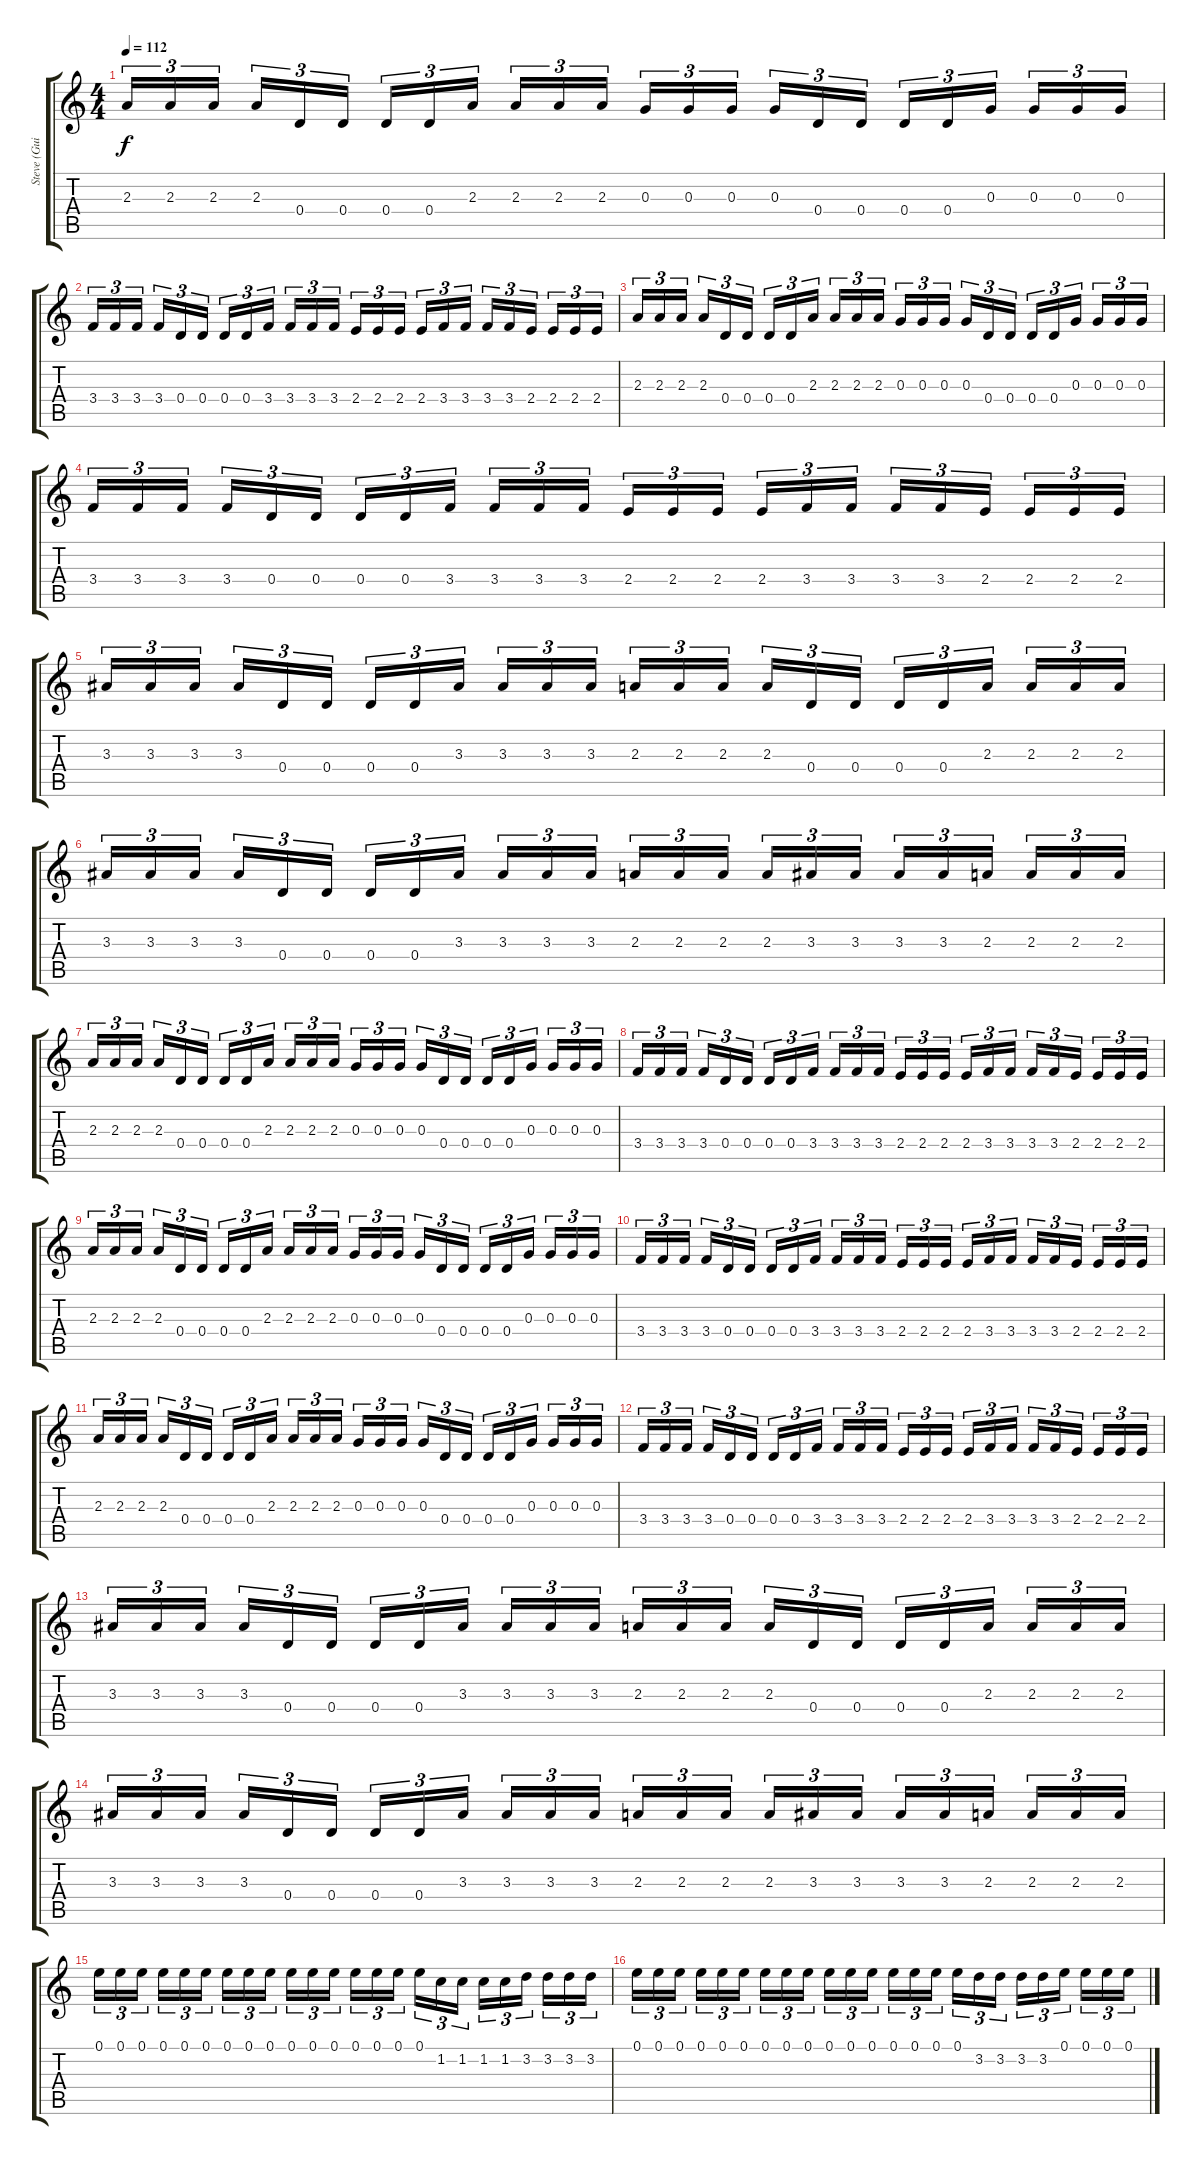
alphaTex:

\track ("Steve (Guitar)" "Steve (Gui") {instrument distortionguitar}
\staff {score tabs}
\tuning (E4 B3 G3 D3 A2 E2) {hide}
\ts (4 4)
\tempo 112
\clef g2
\ks c
2.3.16{tu (3 2) dy f} 2.3.16{tu (3 2)} 2.3.16{tu (3 2)} 2.3.16{tu (3 2)} 0.4.16{tu (3 2)} 0.4.16{tu (3 2)} 0.4.16{tu (3 2)} 0.4.16{tu (3 2)} 2.3.16{tu (3 2)} 2.3.16{tu (3 2)} 2.3.16{tu (3 2)} 2.3.16{tu (3 2)} 0.3.16{tu (3 2)} 0.3.16{tu (3 2)} 0.3.16{tu (3 2)} 0.3.16{tu (3 2)} 0.4.16{tu (3 2)} 0.4.16{tu (3 2)} 0.4.16{tu (3 2)} 0.4.16{tu (3 2)} 0.3.16{tu (3 2)} 0.3.16{tu (3 2)} 0.3.16{tu (3 2)} 0.3.16{tu (3 2)} |
3.4.16{tu (3 2)} 3.4.16{tu (3 2)} 3.4.16{tu (3 2)} 3.4.16{tu (3 2)} 0.4.16{tu (3 2)} 0.4.16{tu (3 2)} 0.4.16{tu (3 2)} 0.4.16{tu (3 2)} 3.4.16{tu (3 2)} 3.4.16{tu (3 2)} 3.4.16{tu (3 2)} 3.4.16{tu (3 2)} 2.4.16{tu (3 2)} 2.4.16{tu (3 2)} 2.4.16{tu (3 2)} 2.4.16{tu (3 2)} 3.4.16{tu (3 2)} 3.4.16{tu (3 2)} 3.4.16{tu (3 2)} 3.4.16{tu (3 2)} 2.4.16{tu (3 2)} 2.4.16{tu (3 2)} 2.4.16{tu (3 2)} 2.4.16{tu (3 2)} |
2.3.16{tu (3 2)} 2.3.16{tu (3 2)} 2.3.16{tu (3 2)} 2.3.16{tu (3 2)} 0.4.16{tu (3 2)} 0.4.16{tu (3 2)} 0.4.16{tu (3 2)} 0.4.16{tu (3 2)} 2.3.16{tu (3 2)} 2.3.16{tu (3 2)} 2.3.16{tu (3 2)} 2.3.16{tu (3 2)} 0.3.16{tu (3 2)} 0.3.16{tu (3 2)} 0.3.16{tu (3 2)} 0.3.16{tu (3 2)} 0.4.16{tu (3 2)} 0.4.16{tu (3 2)} 0.4.16{tu (3 2)} 0.4.16{tu (3 2)} 0.3.16{tu (3 2)} 0.3.16{tu (3 2)} 0.3.16{tu (3 2)} 0.3.16{tu (3 2)} |
3.4.16{tu (3 2)} 3.4.16{tu (3 2)} 3.4.16{tu (3 2)} 3.4.16{tu (3 2)} 0.4.16{tu (3 2)} 0.4.16{tu (3 2)} 0.4.16{tu (3 2)} 0.4.16{tu (3 2)} 3.4.16{tu (3 2)} 3.4.16{tu (3 2)} 3.4.16{tu (3 2)} 3.4.16{tu (3 2)} 2.4.16{tu (3 2)} 2.4.16{tu (3 2)} 2.4.16{tu (3 2)} 2.4.16{tu (3 2)} 3.4.16{tu (3 2)} 3.4.16{tu (3 2)} 3.4.16{tu (3 2)} 3.4.16{tu (3 2)} 2.4.16{tu (3 2)} 2.4.16{tu (3 2)} 2.4.16{tu (3 2)} 2.4.16{tu (3 2)} |
3.3.16{tu (3 2)} 3.3.16{tu (3 2)} 3.3.16{tu (3 2)} 3.3.16{tu (3 2)} 0.4.16{tu (3 2)} 0.4.16{tu (3 2)} 0.4.16{tu (3 2)} 0.4.16{tu (3 2)} 3.3.16{tu (3 2)} 3.3.16{tu (3 2)} 3.3.16{tu (3 2)} 3.3.16{tu (3 2)} 2.3.16{tu (3 2)} 2.3.16{tu (3 2)} 2.3.16{tu (3 2)} 2.3.16{tu (3 2)} 0.4.16{tu (3 2)} 0.4.16{tu (3 2)} 0.4.16{tu (3 2)} 0.4.16{tu (3 2)} 2.3.16{tu (3 2)} 2.3.16{tu (3 2)} 2.3.16{tu (3 2)} 2.3.16{tu (3 2)} |
3.3.16{tu (3 2)} 3.3.16{tu (3 2)} 3.3.16{tu (3 2)} 3.3.16{tu (3 2)} 0.4.16{tu (3 2)} 0.4.16{tu (3 2)} 0.4.16{tu (3 2)} 0.4.16{tu (3 2)} 3.3.16{tu (3 2)} 3.3.16{tu (3 2)} 3.3.16{tu (3 2)} 3.3.16{tu (3 2)} 2.3.16{tu (3 2)} 2.3.16{tu (3 2)} 2.3.16{tu (3 2)} 2.3.16{tu (3 2)} 3.3.16{tu (3 2)} 3.3.16{tu (3 2)} 3.3.16{tu (3 2)} 3.3.16{tu (3 2)} 2.3.16{tu (3 2)} 2.3.16{tu (3 2)} 2.3.16{tu (3 2)} 2.3.16{tu (3 2)} |
2.3.16{tu (3 2)} 2.3.16{tu (3 2)} 2.3.16{tu (3 2)} 2.3.16{tu (3 2)} 0.4.16{tu (3 2)} 0.4.16{tu (3 2)} 0.4.16{tu (3 2)} 0.4.16{tu (3 2)} 2.3.16{tu (3 2)} 2.3.16{tu (3 2)} 2.3.16{tu (3 2)} 2.3.16{tu (3 2)} 0.3.16{tu (3 2)} 0.3.16{tu (3 2)} 0.3.16{tu (3 2)} 0.3.16{tu (3 2)} 0.4.16{tu (3 2)} 0.4.16{tu (3 2)} 0.4.16{tu (3 2)} 0.4.16{tu (3 2)} 0.3.16{tu (3 2)} 0.3.16{tu (3 2)} 0.3.16{tu (3 2)} 0.3.16{tu (3 2)} |
3.4.16{tu (3 2)} 3.4.16{tu (3 2)} 3.4.16{tu (3 2)} 3.4.16{tu (3 2)} 0.4.16{tu (3 2)} 0.4.16{tu (3 2)} 0.4.16{tu (3 2)} 0.4.16{tu (3 2)} 3.4.16{tu (3 2)} 3.4.16{tu (3 2)} 3.4.16{tu (3 2)} 3.4.16{tu (3 2)} 2.4.16{tu (3 2)} 2.4.16{tu (3 2)} 2.4.16{tu (3 2)} 2.4.16{tu (3 2)} 3.4.16{tu (3 2)} 3.4.16{tu (3 2)} 3.4.16{tu (3 2)} 3.4.16{tu (3 2)} 2.4.16{tu (3 2)} 2.4.16{tu (3 2)} 2.4.16{tu (3 2)} 2.4.16{tu (3 2)} |
2.3.16{tu (3 2)} 2.3.16{tu (3 2)} 2.3.16{tu (3 2)} 2.3.16{tu (3 2)} 0.4.16{tu (3 2)} 0.4.16{tu (3 2)} 0.4.16{tu (3 2)} 0.4.16{tu (3 2)} 2.3.16{tu (3 2)} 2.3.16{tu (3 2)} 2.3.16{tu (3 2)} 2.3.16{tu (3 2)} 0.3.16{tu (3 2)} 0.3.16{tu (3 2)} 0.3.16{tu (3 2)} 0.3.16{tu (3 2)} 0.4.16{tu (3 2)} 0.4.16{tu (3 2)} 0.4.16{tu (3 2)} 0.4.16{tu (3 2)} 0.3.16{tu (3 2)} 0.3.16{tu (3 2)} 0.3.16{tu (3 2)} 0.3.16{tu (3 2)} |
3.4.16{tu (3 2)} 3.4.16{tu (3 2)} 3.4.16{tu (3 2)} 3.4.16{tu (3 2)} 0.4.16{tu (3 2)} 0.4.16{tu (3 2)} 0.4.16{tu (3 2)} 0.4.16{tu (3 2)} 3.4.16{tu (3 2)} 3.4.16{tu (3 2)} 3.4.16{tu (3 2)} 3.4.16{tu (3 2)} 2.4.16{tu (3 2)} 2.4.16{tu (3 2)} 2.4.16{tu (3 2)} 2.4.16{tu (3 2)} 3.4.16{tu (3 2)} 3.4.16{tu (3 2)} 3.4.16{tu (3 2)} 3.4.16{tu (3 2)} 2.4.16{tu (3 2)} 2.4.16{tu (3 2)} 2.4.16{tu (3 2)} 2.4.16{tu (3 2)} |
2.3.16{tu (3 2)} 2.3.16{tu (3 2)} 2.3.16{tu (3 2)} 2.3.16{tu (3 2)} 0.4.16{tu (3 2)} 0.4.16{tu (3 2)} 0.4.16{tu (3 2)} 0.4.16{tu (3 2)} 2.3.16{tu (3 2)} 2.3.16{tu (3 2)} 2.3.16{tu (3 2)} 2.3.16{tu (3 2)} 0.3.16{tu (3 2)} 0.3.16{tu (3 2)} 0.3.16{tu (3 2)} 0.3.16{tu (3 2)} 0.4.16{tu (3 2)} 0.4.16{tu (3 2)} 0.4.16{tu (3 2)} 0.4.16{tu (3 2)} 0.3.16{tu (3 2)} 0.3.16{tu (3 2)} 0.3.16{tu (3 2)} 0.3.16{tu (3 2)} |
3.4.16{tu (3 2)} 3.4.16{tu (3 2)} 3.4.16{tu (3 2)} 3.4.16{tu (3 2)} 0.4.16{tu (3 2)} 0.4.16{tu (3 2)} 0.4.16{tu (3 2)} 0.4.16{tu (3 2)} 3.4.16{tu (3 2)} 3.4.16{tu (3 2)} 3.4.16{tu (3 2)} 3.4.16{tu (3 2)} 2.4.16{tu (3 2)} 2.4.16{tu (3 2)} 2.4.16{tu (3 2)} 2.4.16{tu (3 2)} 3.4.16{tu (3 2)} 3.4.16{tu (3 2)} 3.4.16{tu (3 2)} 3.4.16{tu (3 2)} 2.4.16{tu (3 2)} 2.4.16{tu (3 2)} 2.4.16{tu (3 2)} 2.4.16{tu (3 2)} |
3.3.16{tu (3 2)} 3.3.16{tu (3 2)} 3.3.16{tu (3 2)} 3.3.16{tu (3 2)} 0.4.16{tu (3 2)} 0.4.16{tu (3 2)} 0.4.16{tu (3 2)} 0.4.16{tu (3 2)} 3.3.16{tu (3 2)} 3.3.16{tu (3 2)} 3.3.16{tu (3 2)} 3.3.16{tu (3 2)} 2.3.16{tu (3 2)} 2.3.16{tu (3 2)} 2.3.16{tu (3 2)} 2.3.16{tu (3 2)} 0.4.16{tu (3 2)} 0.4.16{tu (3 2)} 0.4.16{tu (3 2)} 0.4.16{tu (3 2)} 2.3.16{tu (3 2)} 2.3.16{tu (3 2)} 2.3.16{tu (3 2)} 2.3.16{tu (3 2)} |
3.3.16{tu (3 2)} 3.3.16{tu (3 2)} 3.3.16{tu (3 2)} 3.3.16{tu (3 2)} 0.4.16{tu (3 2)} 0.4.16{tu (3 2)} 0.4.16{tu (3 2)} 0.4.16{tu (3 2)} 3.3.16{tu (3 2)} 3.3.16{tu (3 2)} 3.3.16{tu (3 2)} 3.3.16{tu (3 2)} 2.3.16{tu (3 2)} 2.3.16{tu (3 2)} 2.3.16{tu (3 2)} 2.3.16{tu (3 2)} 3.3.16{tu (3 2)} 3.3.16{tu (3 2)} 3.3.16{tu (3 2)} 3.3.16{tu (3 2)} 2.3.16{tu (3 2)} 2.3.16{tu (3 2)} 2.3.16{tu (3 2)} 2.3.16{tu (3 2)} |
0.1.16{tu (3 2)} 0.1.16{tu (3 2)} 0.1.16{tu (3 2)} 0.1.16{tu (3 2)} 0.1.16{tu (3 2)} 0.1.16{tu (3 2)} 0.1.16{tu (3 2)} 0.1.16{tu (3 2)} 0.1.16{tu (3 2)} 0.1.16{tu (3 2)} 0.1.16{tu (3 2)} 0.1.16{tu (3 2)} 0.1.16{tu (3 2)} 0.1.16{tu (3 2)} 0.1.16{tu (3 2)} 0.1.16{tu (3 2)} 1.2.16{tu (3 2)} 1.2.16{tu (3 2)} 1.2.16{tu (3 2)} 1.2.16{tu (3 2)} 3.2.16{tu (3 2)} 3.2.16{tu (3 2)} 3.2.16{tu (3 2)} 3.2.16{tu (3 2)} |
0.1.16{tu (3 2)} 0.1.16{tu (3 2)} 0.1.16{tu (3 2)} 0.1.16{tu (3 2)} 0.1.16{tu (3 2)} 0.1.16{tu (3 2)} 0.1.16{tu (3 2)} 0.1.16{tu (3 2)} 0.1.16{tu (3 2)} 0.1.16{tu (3 2)} 0.1.16{tu (3 2)} 0.1.16{tu (3 2)} 0.1.16{tu (3 2)} 0.1.16{tu (3 2)} 0.1.16{tu (3 2)} 0.1.16{tu (3 2)} 3.2.16{tu (3 2)} 3.2.16{tu (3 2)} 3.2.16{tu (3 2)} 3.2.16{tu (3 2)} 0.1.16{tu (3 2)} 0.1.16{tu (3 2)} 0.1.16{tu (3 2)} 0.1.16{tu (3 2)}
